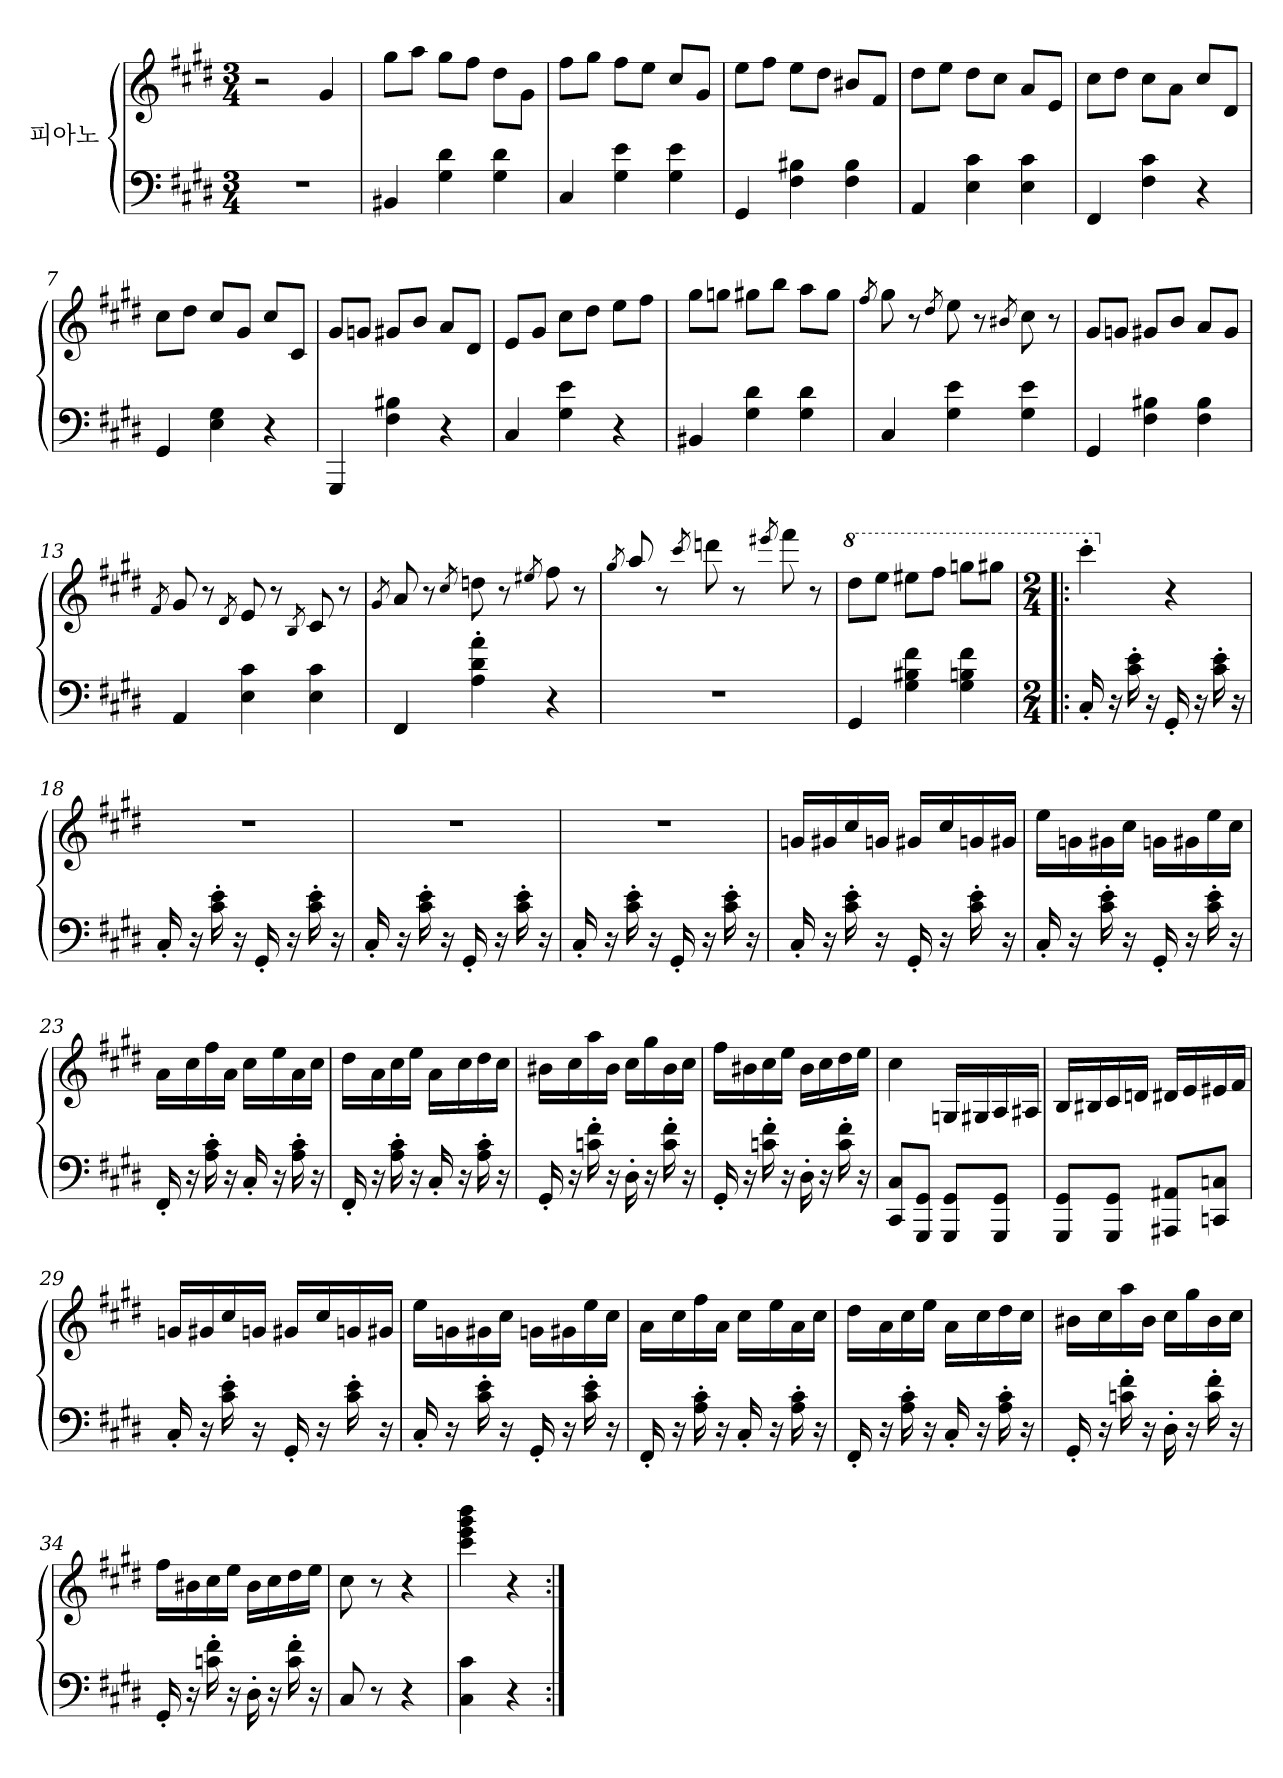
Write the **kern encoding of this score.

**kern	**kern
*part1	*part1
*staff2	*staff1
*I"피아노	*
*clefF4	*clefG2
*k[f#c#g#d#]	*k[f#c#g#d#]
*M3/4	*M3/4
*MM120	*MM120
=1	=1
2.r	2r
.	4g#/
=2	=2
4BB#X/	8gg#\L
.	8aa\J
4G#\ 4d#\	8gg#\L
.	8ff#\J
4G#\ 4d#\	8dd#\L
.	8g#\J
=3	=3
4C#/	8ff#\L
.	8gg#\J
4G#\ 4e\	8ff#\L
.	8ee\J
4G#\ 4e\	8cc#/L
.	8g#/J
=4	=4
4GG#/	8ee\L
.	8ff#\J
4F#\ 4B#X\	8ee\L
.	8dd#\J
4F#\ 4B#\	8b#X/L
.	8f#/J
=5	=5
4AA/	8dd#\L
.	8ee\J
4E\ 4c#\	8dd#\L
.	8cc#\J
4E\ 4c#\	8a/L
.	8e/J
=6	=6
4FF#/	8cc#\L
.	8dd#\J
4F#\ 4c#\	8cc#\L
.	8a\J
4r	8cc#/L
.	8d#/J
!!LO:LB:g=z
=7	=7
4GG#/	8cc#\L
.	8dd#\J
4E\ 4G#\	8cc#/L
.	8g#/J
4r	8cc#/L
.	8c#/J
=8	=8
4GGG#/	8g#/L
.	8gn/J
4F#\ 4B#X\	8g#X/L
.	8b/J
4r	8a/L
.	8d#/J
=9	=9
4C#/	8e/L
.	8g#/J
4G#\ 4e\	8cc#\L
.	8dd#\J
4r	8ee\L
.	8ff#\J
=10	=10
4BB#X/	8gg#\L
.	8ggn\J
4G#\ 4d#\	8gg#X\L
.	8bb\J
4G#\ 4d#\	8aa\L
.	8gg#\J
=11	=11
.	8qff#/
4C#/	8gg#\
.	8r
.	8qdd#/
4G#\ 4e\	8ee\
.	8r
.	8qb#X/
4G#\ 4e\	8cc#\
.	8r
!!LO:LB:g=z
=12	=12
4GG#/	8g#/L
.	8gn/J
4F#\ 4B#X\	8g#X/L
.	8b/J
4F#\ 4B#\	8a/L
.	8g#/J
=13	=13
.	8qf#/
4AA/	8g#/
.	8r
.	8qd#/
4E\ 4c#\	8e/
.	8r
.	8qB/
4E\ 4c#\	8c#/
.	8r
=14	=14
.	8qg#/
4FF#/	8a/
.	8r
.	8qcc#/
4A\' 4d#\' 4a\'	8ddn\
.	8r
.	8qee#X/
4r	8ff#\
.	8r
=15	=15
.	8qgg#/
2.r	8aa/
.	8r
.	8qccc#/
.	8dddn\
.	8r
.	8qeee#X/
.	8fff#\
.	8r
!!LO:LB:g=z
=16	=16
*	*8va
4GG#/	8ddd#\L
.	8eee\J
4G#\ 4B#X\ 4f#\	8eee#X\L
.	8fff#\J
4G#\ 4Bn\ 4f#\	8gggn\L
.	8ggg#X\J
=17!|:	=17!|:
*M2/4	*M2/4
*	*MM120
16C#'/	4cccc#'\
16r	.
16c#\' 16e\'	.
16r	.
*	*X8va
16GG#'/	4r
16r	.
16c#\' 16e\'	.
16r	.
=18	=18
*	*MM130
16C#'/	2r
16r	.
16c#\' 16e\'	.
16r	.
16GG#'/	.
16r	.
16c#\' 16e\'	.
16r	.
=19	=19
*	*MM150
16C#'/	2r
16r	.
16c#\' 16e\'	.
16r	.
16GG#'/	.
16r	.
16c#\' 16e\'	.
16r	.
!!LO:LB:g=z
=20	=20
*	*MM170
16C#'/	2r
16r	.
16c#\' 16e\'	.
16r	.
16GG#'/	.
16r	.
16c#\' 16e\'	.
16r	.
=21	=21
*	*MM200
16C#'/	16gn/LL
16r	16g#X/
16c#\' 16e\'	16cc#/
16r	16gn/JJ
16GG#'/	16g#X/LL
16r	16cc#/
16c#\' 16e\'	16gn/
16r	16g#X/JJ
=22	=22
16C#'/	16ee\LL
16r	16gn\
16c#\' 16e\'	16g#X\
16r	16cc#\JJ
16GG#'/	16gn\LL
16r	16g#X\
16c#\' 16e\'	16ee\
16r	16cc#\JJ
=23	=23
16FF#'/	16a\LL
16r	16cc#\
16A\' 16c#\'	16ff#\
16r	16a\JJ
16C#'/	16cc#\LL
16r	16ee\
16A\' 16c#\'	16a\
16r	16cc#\JJ
!!LO:PB:g=z
=24	=24
16FF#'/	16dd#\LL
16r	16a\
16A\' 16c#\'	16cc#\
16r	16ee\JJ
16C#'/	16a\LL
16r	16cc#\
16A\' 16c#\'	16dd#\
16r	16cc#\JJ
=25	=25
16GG#'/	16b#X\LL
16r	16cc#\
16cn\' 16f#\'	16aa\
16r	16b#\JJ
16D#'\	16cc#\LL
16r	16gg#\
16c\' 16f#\'	16b#\
16r	16cc#\JJ
=26	=26
16GG#'/	16ff#\LL
16r	16b#X\
16cn\' 16f#\'	16cc#\
16r	16ee\JJ
16D#'\	16b#\LL
16r	16cc#\
16c\' 16f#\'	16dd#\
16r	16ee\JJ
=27	=27
8CC#/ 8C#/L	4cc#\
8GGG#/ 8GG#/J	.
8GGG#/ 8GG#/L	16Gn/LL
.	16G#X/
8GGG#/ 8GG#/J	16A/
.	16A#X/JJ
!!LO:LB:g=z
=28	=28
8GGG#/ 8GG#/L	16B/LL
.	16B#X/
8GGG#/ 8GG#/J	16c#/
.	16dn/JJ
8AAA#X/ 8AA#X/L	16d#X/LL
.	16e/
8CCn/ 8Cn/J	16e#X/
.	16f#/JJ
=29	=29
16C#'/	16gn/LL
16r	16g#X/
16c#\' 16e\'	16cc#/
16r	16gn/JJ
16GG#'/	16g#X/LL
16r	16cc#/
16c#\' 16e\'	16gn/
16r	16g#X/JJ
=30	=30
16C#'/	16ee\LL
16r	16gn\
16c#\' 16e\'	16g#X\
16r	16cc#\JJ
16GG#'/	16gn\LL
16r	16g#X\
16c#\' 16e\'	16ee\
16r	16cc#\JJ
!!LO:LB:g=z
=31	=31
16FF#'/	16a\LL
16r	16cc#\
16A\' 16c#\'	16ff#\
16r	16a\JJ
16C#'/	16cc#\LL
16r	16ee\
16A\' 16c#\'	16a\
16r	16cc#\JJ
=32	=32
16FF#'/	16dd#\LL
16r	16a\
16A\' 16c#\'	16cc#\
16r	16ee\JJ
16C#'/	16a\LL
16r	16cc#\
16A\' 16c#\'	16dd#\
16r	16cc#\JJ
=33	=33
16GG#'/	16b#X\LL
16r	16cc#\
16cn\' 16f#\'	16aa\
16r	16b#\JJ
16D#'\	16cc#\LL
16r	16gg#\
16c\' 16f#\'	16b#\
16r	16cc#\JJ
=34	=34
16GG#'/	16ff#\LL
16r	16b#X\
16cn\' 16f#\'	16cc#\
16r	16ee\JJ
16D#'\	16b#\LL
16r	16cc#\
16c\' 16f#\'	16dd#\
16r	16ee\JJ
=35	=35
8C#/	8cc#\
8r	8r
4r	4r
!!LO:LB:g=z
=36	=36
4C#\ 4c#\	4ccc#\ 4eee\ 4ggg#\ 4bbb\
4r	4r
=:|!	=:|!
*-	*-
